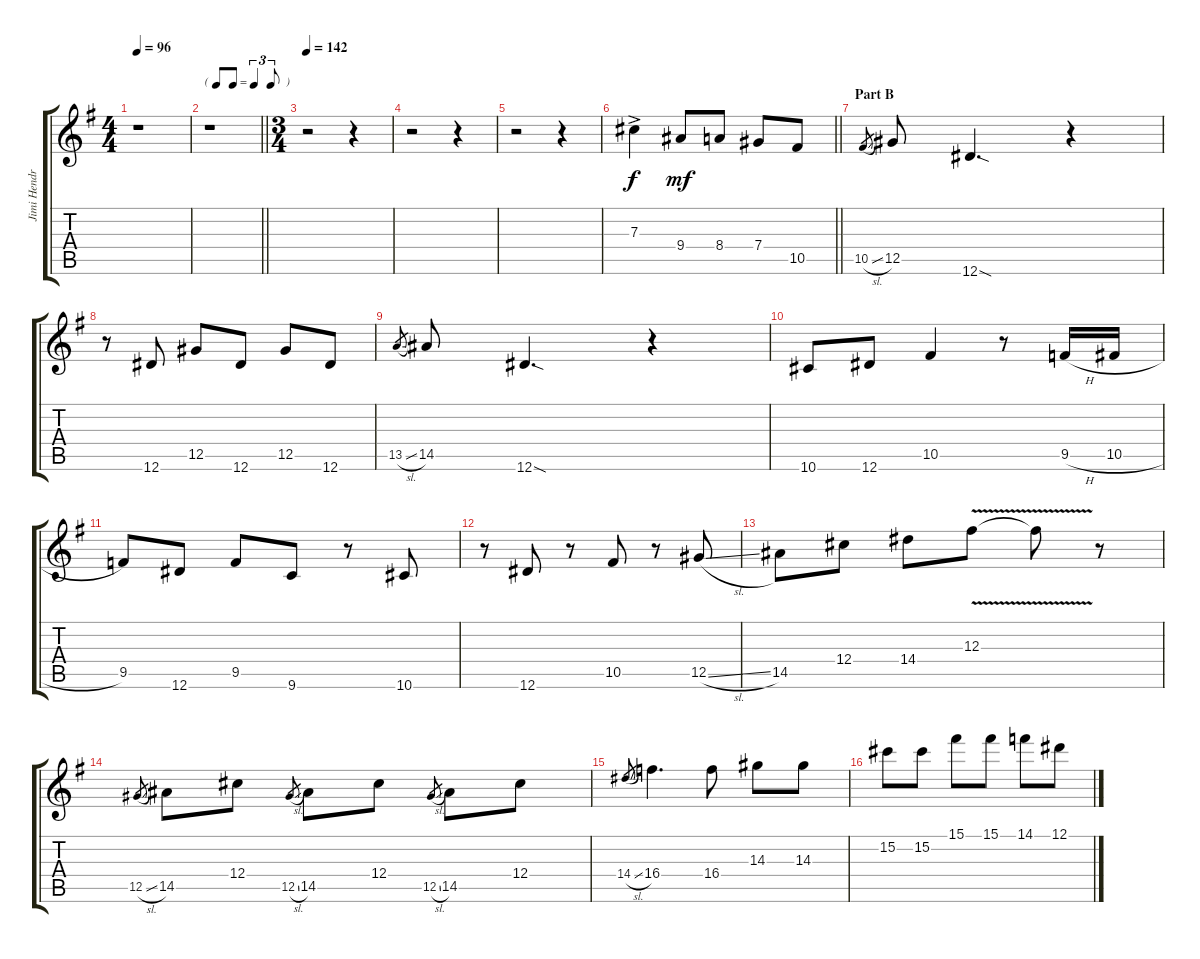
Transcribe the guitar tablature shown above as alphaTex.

\track ("Jimi Hendrix-Overdrive (Fuzz Face) (Tune" "Jimi Hendr") {instrument overdrivenguitar}
\staff {score tabs}
\tuning (Eb4 Bb3 Gb3 Db3 Ab2 Eb2) {hide}
\ts (4 4)
\tempo 96
\clef g2
\ks g
r.1{dy mf} |
\tf triplet8th
\barLineRight lightlight
r.1 |
\ts (3 4)
\tempo 142
r.2 r.4 |
r.2 r.4 |
r.2 r.4 |
\barLineRight lightlight
7.3{ac}.4{dy f} 9.4.8{dy mf} 8.4.8 7.4.8 10.5.8 |
\section ("" "Part B")
10.5{sl}.8{gr} 12.5.8 12.6{sod}.4{d} r.4 |
r.8 12.6.8 12.5.8 12.6.8 12.5.8 12.6.8 |
13.5{sl}.8{gr} 14.5.8 12.6{sod}.4{d} r.4 |
10.6.8 12.6.8 10.5.4 r.8 9.5{h}.16 10.5{h}.16 |
9.5.8 12.6.8 9.5.8 9.6.8 r.8 10.6.8 |
r.8 12.6.8 r.8 10.5.8 r.8 12.5{sl}.8 |
14.5.8 12.4.8 14.4.8 12.3{v}.8 12.3{v t}.8 r.8 |
12.5{sl}.8{gr} 14.5.8 12.4.8 12.5{sl}.8{gr} 14.5.8 12.4.8 12.5{sl}.8{gr} 14.5.8 12.4.8 |
14.4{sl}.8{gr} 16.4.4{d} 16.4.8 14.3.8 14.3.8 |
15.2.8 15.2.8 15.1.8 15.1.8 14.1.8 12.1{h}.8
